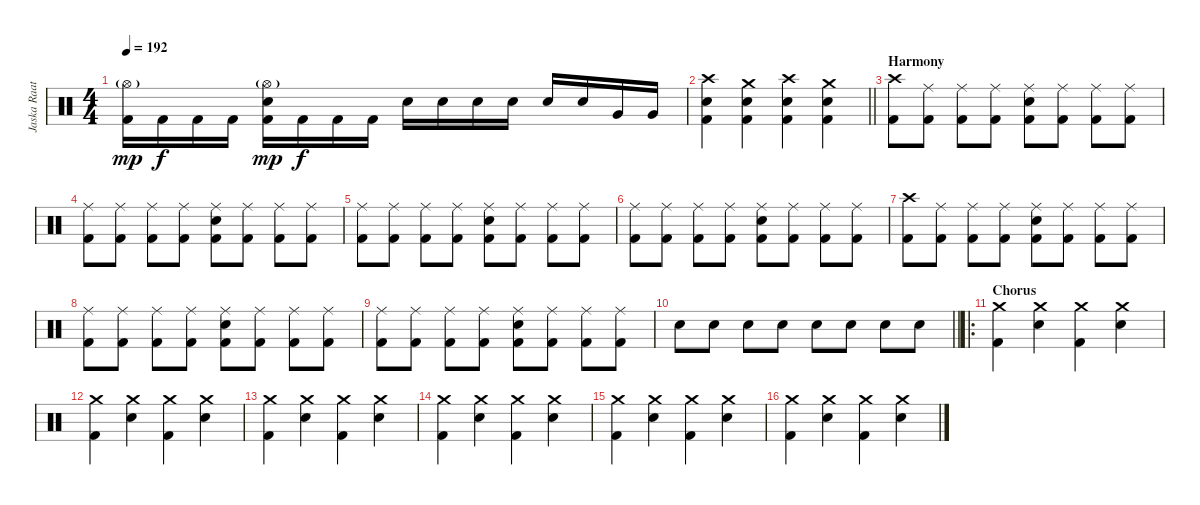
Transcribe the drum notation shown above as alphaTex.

\track ("Jaska Raatikainen" "Jaska Raat") {instrument percussion}
\staff {score}
\articulation defaults
\ts (4 4)
\tempo 192
\clef neutral
\ks c
("Hi-Hat (open)"{g} "Kick (hit) 2").16{dy mp} "Kick (hit) 2".16{dy f} "Kick (hit) 2".16 "Kick (hit) 2".16 ("Hi-Hat (open)"{g} "Electric Snare (hit)" "Kick (hit) 2").16{dy mp} "Kick (hit) 2".16{dy f} "Kick (hit) 2".16 "Kick (hit) 2".16 "Electric Snare (hit)".16 "Electric Snare (hit)".16 "Electric Snare (hit)".16 "Electric Snare (hit)".16 "Electric Snare (hit)".16 "Electric Snare (hit)".16 "Very Low Tom (hit)".16 "Very Low Tom (hit)".16 |
\barLineRight lightlight
("Crash high (hit)" "Electric Snare (hit)" "Kick (hit) 2").4 ("Crash medium (hit)" "Electric Snare (hit)" "Kick (hit) 2").4 ("Crash high (hit)" "Electric Snare (hit)" "Kick (hit) 2").4 ("Crash medium (hit)" "Electric Snare (hit)" "Kick (hit) 2").4 |
\section ("" "Harmony")
("Crash high (hit)" "Kick (hit) 2").8 ("Ride (middle)" "Kick (hit) 2").8 ("Ride (middle)" "Kick (hit) 2").8 ("Ride (middle)" "Kick (hit) 2").8 ("Ride (middle)" "Electric Snare (hit)" "Kick (hit) 2").8 ("Ride (middle)" "Kick (hit) 2").8 ("Ride (middle)" "Kick (hit) 2").8 ("Ride (middle)" "Kick (hit) 2").8 |
("Ride (middle)" "Kick (hit) 2").8 ("Ride (middle)" "Kick (hit) 2").8 ("Ride (middle)" "Kick (hit) 2").8 ("Ride (middle)" "Kick (hit) 2").8 ("Ride (middle)" "Electric Snare (hit)" "Kick (hit) 2").8 ("Ride (middle)" "Kick (hit) 2").8 ("Ride (middle)" "Kick (hit) 2").8 ("Ride (middle)" "Kick (hit) 2").8 |
("Ride (middle)" "Kick (hit) 2").8 ("Ride (middle)" "Kick (hit) 2").8 ("Ride (middle)" "Kick (hit) 2").8 ("Ride (middle)" "Kick (hit) 2").8 ("Ride (middle)" "Electric Snare (hit)" "Kick (hit) 2").8 ("Ride (middle)" "Kick (hit) 2").8 ("Ride (middle)" "Kick (hit) 2").8 ("Ride (middle)" "Kick (hit) 2").8 |
("Ride (middle)" "Kick (hit) 2").8 ("Ride (middle)" "Kick (hit) 2").8 ("Ride (middle)" "Kick (hit) 2").8 ("Ride (middle)" "Kick (hit) 2").8 ("Ride (middle)" "Electric Snare (hit)" "Kick (hit) 2").8 ("Ride (middle)" "Kick (hit) 2").8 ("Ride (middle)" "Kick (hit) 2").8 ("Ride (middle)" "Kick (hit) 2").8 |
("Crash high (hit)" "Kick (hit) 2").8 ("Ride (middle)" "Kick (hit) 2").8 ("Ride (middle)" "Kick (hit) 2").8 ("Ride (middle)" "Kick (hit) 2").8 ("Ride (middle)" "Electric Snare (hit)" "Kick (hit) 2").8 ("Ride (middle)" "Kick (hit) 2").8 ("Ride (middle)" "Kick (hit) 2").8 ("Ride (middle)" "Kick (hit) 2").8 |
("Ride (middle)" "Kick (hit) 2").8 ("Ride (middle)" "Kick (hit) 2").8 ("Ride (middle)" "Kick (hit) 2").8 ("Ride (middle)" "Kick (hit) 2").8 ("Ride (middle)" "Electric Snare (hit)" "Kick (hit) 2").8 ("Ride (middle)" "Kick (hit) 2").8 ("Ride (middle)" "Kick (hit) 2").8 ("Ride (middle)" "Kick (hit) 2").8 |
("Ride (middle)" "Kick (hit) 2").8 ("Ride (middle)" "Kick (hit) 2").8 ("Ride (middle)" "Kick (hit) 2").8 ("Ride (middle)" "Kick (hit) 2").8 ("Ride (middle)" "Electric Snare (hit)" "Kick (hit) 2").8 ("Ride (middle)" "Kick (hit) 2").8 ("Ride (middle)" "Kick (hit) 2").8 ("Ride (middle)" "Kick (hit) 2").8 |
\barLineRight lightlight "Electric Snare (hit)".8 "Electric Snare (hit)".8 "Electric Snare (hit)".8 "Electric Snare (hit)".8 "Electric Snare (hit)".8 "Electric Snare (hit)".8 "Electric Snare (hit)".8 "Electric Snare (hit)".8
|
\ro
\section ("" "Chorus")
("Crash medium (hit)" "Kick (hit) 2").4 ("Crash medium (hit)" "Electric Snare (hit)").4 ("Crash medium (hit)" "Kick (hit) 2").4 ("Crash medium (hit)" "Electric Snare (hit)").4 |
("Crash medium (hit)" "Kick (hit) 2").4 ("Crash medium (hit)" "Electric Snare (hit)").4 ("Crash medium (hit)" "Kick (hit) 2").4 ("Crash medium (hit)" "Electric Snare (hit)").4 |
("Crash medium (hit)" "Kick (hit) 2").4 ("Crash medium (hit)" "Electric Snare (hit)").4 ("Crash medium (hit)" "Kick (hit) 2").4 ("Crash medium (hit)" "Electric Snare (hit)").4 |
("Crash medium (hit)" "Kick (hit) 2").4 ("Crash medium (hit)" "Electric Snare (hit)").4 ("Crash medium (hit)" "Kick (hit) 2").4 ("Crash medium (hit)" "Electric Snare (hit)").4 |
("Crash medium (hit)" "Kick (hit) 2").4 ("Crash medium (hit)" "Electric Snare (hit)").4 ("Crash medium (hit)" "Kick (hit) 2").4 ("Crash medium (hit)" "Electric Snare (hit)").4 |
("Crash medium (hit)" "Kick (hit) 2").4 ("Crash medium (hit)" "Electric Snare (hit)").4 ("Crash medium (hit)" "Kick (hit) 2").4 ("Crash medium (hit)" "Electric Snare (hit)").4
